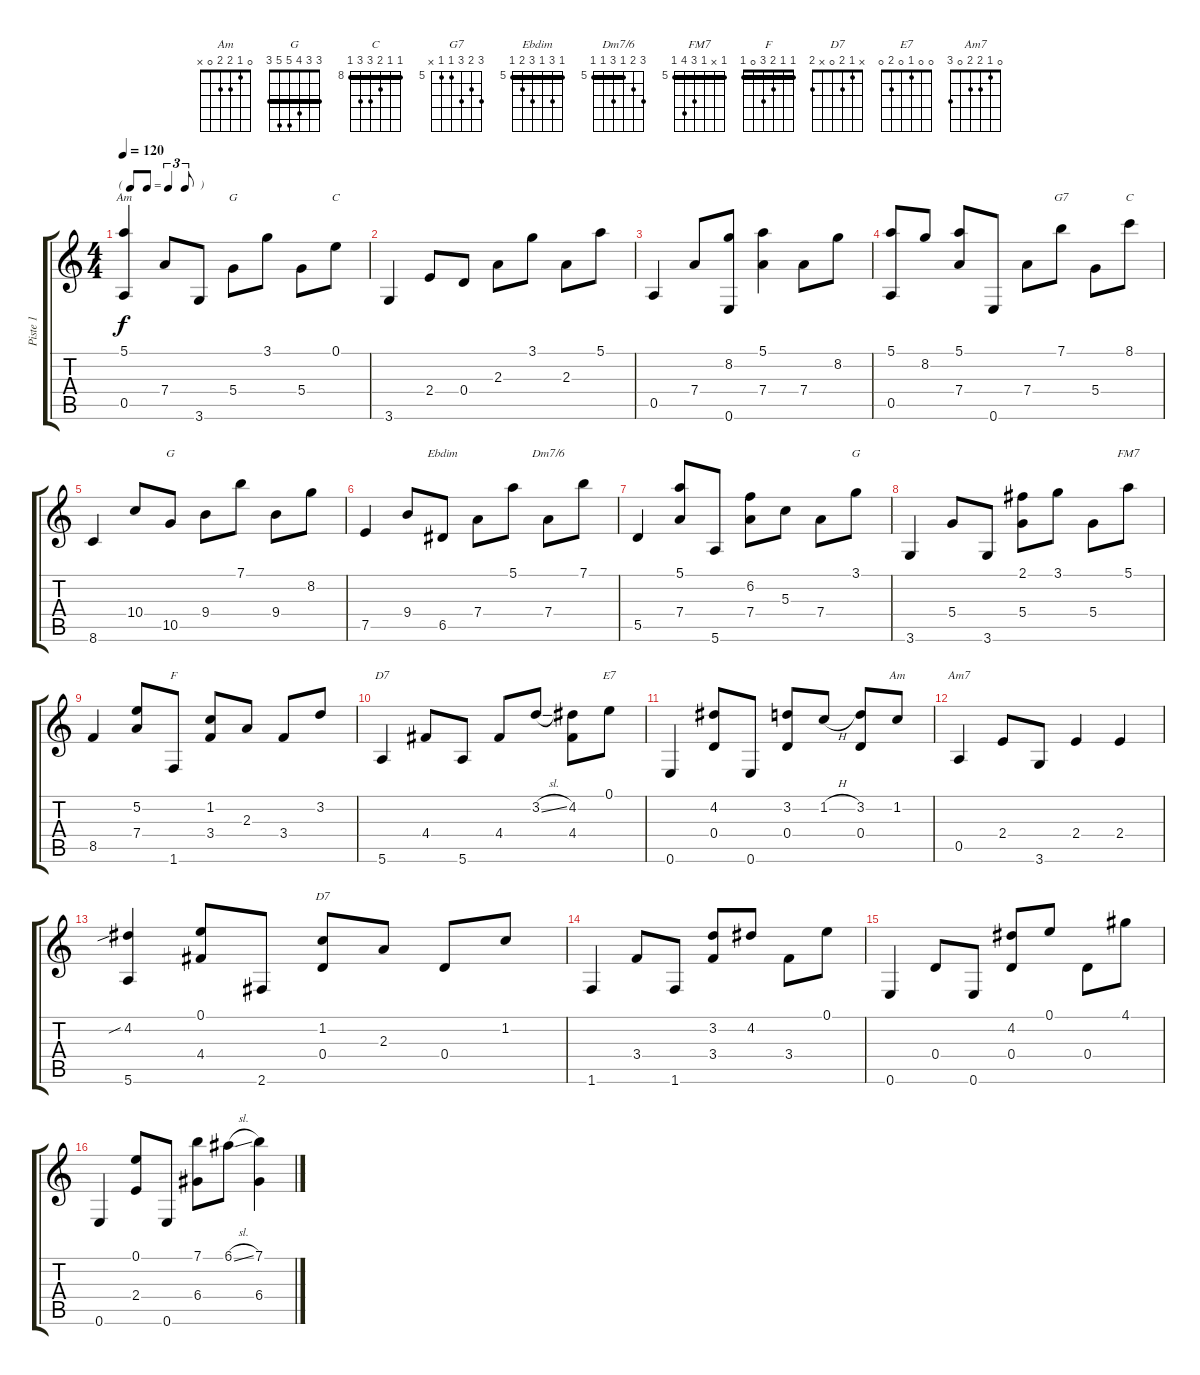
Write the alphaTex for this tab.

\track ("Piste 1" "Piste 1") {instrument acousticguitarnylon}
\staff {score tabs}
\tuning (E4 B3 G3 D3 A2 E2) {hide}
\chord ("Am" 5 5 5 5 7 x) {firstfret 5 barre 5}
\chord ("G" 3 x 4 5 5 3)
\chord ("C" 0 1 0 2 3 3)
\chord ("G7" 7 6 7 5 5 x) {firstfret 5}
\chord ("C" 8 8 9 10 10 8) {firstfret 8 barre 8}
\chord ("G" 7 8 7 9 10 7) {firstfret 7 barre 7}
\chord ("Ebdim" 5 7 5 7 6 5) {firstfret 5 barre 5}
\chord ("Dm7/6" 7 6 5 7 5 5) {firstfret 5 barre 5}
\chord ("G" 3 3 4 5 5 3) {barre 3}
\chord ("FM7" 5 x 5 7 8 5) {firstfret 5 barre 5}
\chord ("F" 1 1 2 3 0 1) {barre 1}
\chord ("D7" x 3 5 4 5 5)
\chord ("E7" 0 0 1 0 2 0)
\chord ("Am" 0 1 2 2 0 x)
\chord ("Am7" 0 1 2 2 0 3)
\chord ("D7" x 1 2 0 x 2)
\ts (4 4)
\tf triplet8th
\tempo 120
\clef g2
\ks c
(5.1 0.5).4{ch "Am" dy f instrument acousticguitarnylon} 7.4.8 3.6.8 5.4.8{ch "G"} 3.1.8 5.4.8 0.1.8{ch "C"} |
3.6.4 2.4.8 0.4.8 2.3.8 3.1.8 2.3.8 5.1.8 |
0.5.4 7.4.8 (8.2 0.6).8 (5.1 7.4).4 7.4.8 8.2.8 |
(5.1 0.5).8 8.2.8 (5.1 7.4).8 0.6.8 7.4.8 7.1.8{ch "G7"} 5.4.8 8.1.8{ch "C"} |
8.6.4 10.4.8 10.5.8{ch "G"} 9.4.8 7.1.8 9.4.8 8.2.8 |
7.5.4 9.4.8 6.5.8{ch "Ebdim"} 7.4.8 5.1.8 7.4.8{ch "Dm7/6"} 7.1.8 |
5.5.4 (5.1 7.4).8 5.6.8 (6.2 7.4).8 5.3.8 7.4.8 3.1.8{ch "G"} |
3.6.4 5.4.8 3.6.8 (2.1 5.4).8 3.1.8 5.4.8 5.1.8{ch "FM7"} |
8.5.4 (5.2 7.4).8 1.6.8{ch "F"} (1.2 3.4).8 2.3.8 3.4.8 3.2.8 |
5.6.4{ch "D7"} 4.4.8 5.6.8 4.4.8 3.2{sl}.8 (4.2 4.4).8 0.1.8{ch "E7"} |
0.6.4 (4.2 0.4).8 0.6.8 (3.2 0.4).8 1.2{h}.8 (3.2 0.4).8 1.2.8{ch "Am"} |
0.5.4{ch "Am7"} 2.4.8 3.6.8 2.4.4 2.4.4 |
(4.2{sib} 5.6).4 (0.1 4.4).8 2.6.8 (1.2 0.4).8{ch "D7"} 2.3.8 0.4.8 1.2.8 |
1.6.4 3.4.8 1.6.8 (3.2 3.4).8 4.2.8 3.4.8 0.1.8 |
0.6.4 0.4.8 0.6.8 (4.2 0.4).8 0.1.8 0.4.8 4.1.8 |
0.6.4 (0.1 2.4).8 0.6.8 (7.1 6.4).8 6.1{sl}.8 (7.1 6.4).4
